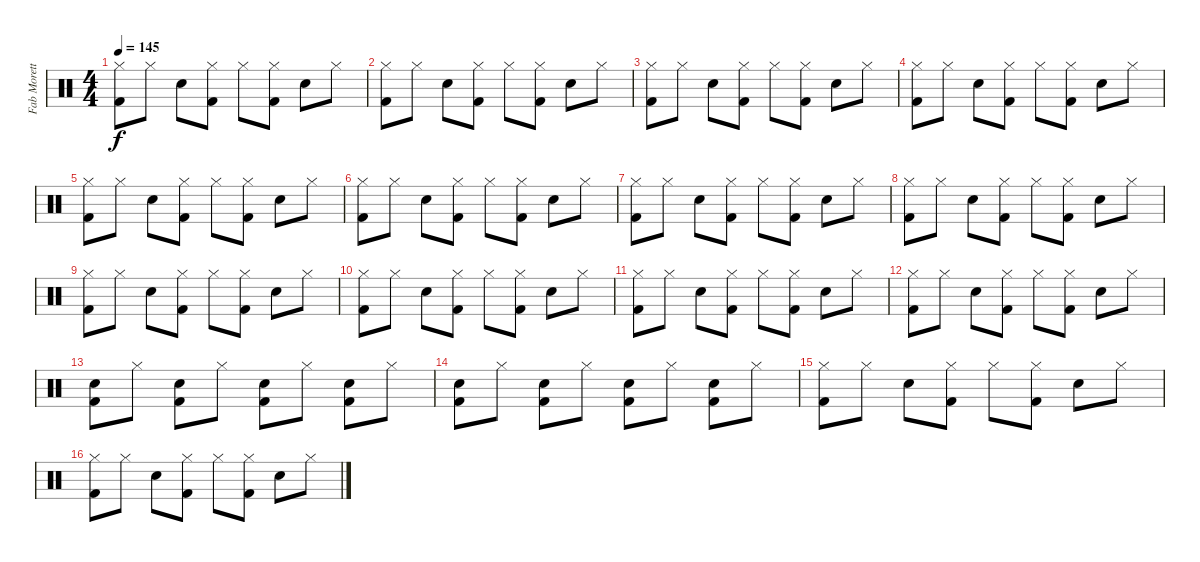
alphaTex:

\track ("Fab Moretti" "Fab Morett") {instrument percussion}
\staff {score}
\articulation defaults
\ts (4 4)
\tempo 145
\clef neutral
\ks c
("Hi-Hat (closed)" "Kick (hit) 2").8{dy f} "Hi-Hat (closed)".8 "Snare (hit) 2".8 ("Hi-Hat (closed)" "Kick (hit) 2").8 "Hi-Hat (closed)".8 ("Hi-Hat (closed)" "Kick (hit) 2").8 "Snare (hit) 2".8 "Hi-Hat (closed)".8 |
("Hi-Hat (closed)" "Kick (hit) 2").8 "Hi-Hat (closed)".8 "Snare (hit) 2".8 ("Hi-Hat (closed)" "Kick (hit) 2").8 "Hi-Hat (closed)".8 ("Hi-Hat (closed)" "Kick (hit) 2").8 "Snare (hit) 2".8 "Hi-Hat (closed)".8 |
("Hi-Hat (closed)" "Kick (hit) 2").8 "Hi-Hat (closed)".8 "Snare (hit) 2".8 ("Hi-Hat (closed)" "Kick (hit) 2").8 "Hi-Hat (closed)".8 ("Hi-Hat (closed)" "Kick (hit) 2").8 "Snare (hit) 2".8 "Hi-Hat (closed)".8 |
("Hi-Hat (closed)" "Kick (hit) 2").8 "Hi-Hat (closed)".8 "Snare (hit) 2".8 ("Hi-Hat (closed)" "Kick (hit) 2").8 "Hi-Hat (closed)".8 ("Hi-Hat (closed)" "Kick (hit) 2").8 "Snare (hit) 2".8 "Hi-Hat (closed)".8 |
("Hi-Hat (closed)" "Kick (hit) 2").8 "Hi-Hat (closed)".8 "Snare (hit) 2".8 ("Hi-Hat (closed)" "Kick (hit) 2").8 "Hi-Hat (closed)".8 ("Hi-Hat (closed)" "Kick (hit) 2").8 "Snare (hit) 2".8 "Hi-Hat (closed)".8 |
("Hi-Hat (closed)" "Kick (hit) 2").8 "Hi-Hat (closed)".8 "Snare (hit) 2".8 ("Hi-Hat (closed)" "Kick (hit) 2").8 "Hi-Hat (closed)".8 ("Hi-Hat (closed)" "Kick (hit) 2").8 "Snare (hit) 2".8 "Hi-Hat (closed)".8 |
("Hi-Hat (closed)" "Kick (hit) 2").8 "Hi-Hat (closed)".8 "Snare (hit) 2".8 ("Hi-Hat (closed)" "Kick (hit) 2").8 "Hi-Hat (closed)".8 ("Hi-Hat (closed)" "Kick (hit) 2").8 "Snare (hit) 2".8 "Hi-Hat (closed)".8 |
("Hi-Hat (closed)" "Kick (hit) 2").8 "Hi-Hat (closed)".8 "Snare (hit) 2".8 ("Hi-Hat (closed)" "Kick (hit) 2").8 "Hi-Hat (closed)".8 ("Hi-Hat (closed)" "Kick (hit) 2").8 "Snare (hit) 2".8 "Hi-Hat (closed)".8 |
("Hi-Hat (closed)" "Kick (hit) 2").8 "Hi-Hat (closed)".8 "Snare (hit) 2".8 ("Hi-Hat (closed)" "Kick (hit) 2").8 "Hi-Hat (closed)".8 ("Hi-Hat (closed)" "Kick (hit) 2").8 "Snare (hit) 2".8 "Hi-Hat (closed)".8 |
("Hi-Hat (closed)" "Kick (hit) 2").8 "Hi-Hat (closed)".8 "Snare (hit) 2".8 ("Hi-Hat (closed)" "Kick (hit) 2").8 "Hi-Hat (closed)".8 ("Hi-Hat (closed)" "Kick (hit) 2").8 "Snare (hit) 2".8 "Hi-Hat (closed)".8 |
("Hi-Hat (closed)" "Kick (hit) 2").8 "Hi-Hat (closed)".8 "Snare (hit) 2".8 ("Hi-Hat (closed)" "Kick (hit) 2").8 "Hi-Hat (closed)".8 ("Hi-Hat (closed)" "Kick (hit) 2").8 "Snare (hit) 2".8 "Hi-Hat (closed)".8 |
("Hi-Hat (closed)" "Kick (hit) 2").8 "Hi-Hat (closed)".8 "Snare (hit) 2".8 ("Hi-Hat (closed)" "Kick (hit) 2").8 "Hi-Hat (closed)".8 ("Hi-Hat (closed)" "Kick (hit) 2").8 "Snare (hit) 2".8 "Hi-Hat (closed)".8 |
("Snare (hit) 2" "Kick (hit) 2").8 "Hi-Hat (closed)".8 ("Snare (hit) 2" "Kick (hit) 2").8 "Hi-Hat (closed)".8 ("Snare (hit) 2" "Kick (hit) 2").8 "Hi-Hat (closed)".8 ("Snare (hit) 2" "Kick (hit) 2").8 "Hi-Hat (closed)".8 |
("Snare (hit) 2" "Kick (hit) 2").8 "Hi-Hat (closed)".8 ("Snare (hit) 2" "Kick (hit) 2").8 "Hi-Hat (closed)".8 ("Snare (hit) 2" "Kick (hit) 2").8 "Hi-Hat (closed)".8 ("Snare (hit) 2" "Kick (hit) 2").8 "Hi-Hat (closed)".8 |
("Hi-Hat (closed)" "Kick (hit) 2").8 "Hi-Hat (closed)".8 "Snare (hit) 2".8 ("Hi-Hat (closed)" "Kick (hit) 2").8 "Hi-Hat (closed)".8 ("Hi-Hat (closed)" "Kick (hit) 2").8 "Snare (hit) 2".8 "Hi-Hat (closed)".8 |
("Hi-Hat (closed)" "Kick (hit) 2").8 "Hi-Hat (closed)".8 "Snare (hit) 2".8 ("Hi-Hat (closed)" "Kick (hit) 2").8 "Hi-Hat (closed)".8 ("Hi-Hat (closed)" "Kick (hit) 2").8 "Snare (hit) 2".8 "Hi-Hat (closed)".8
